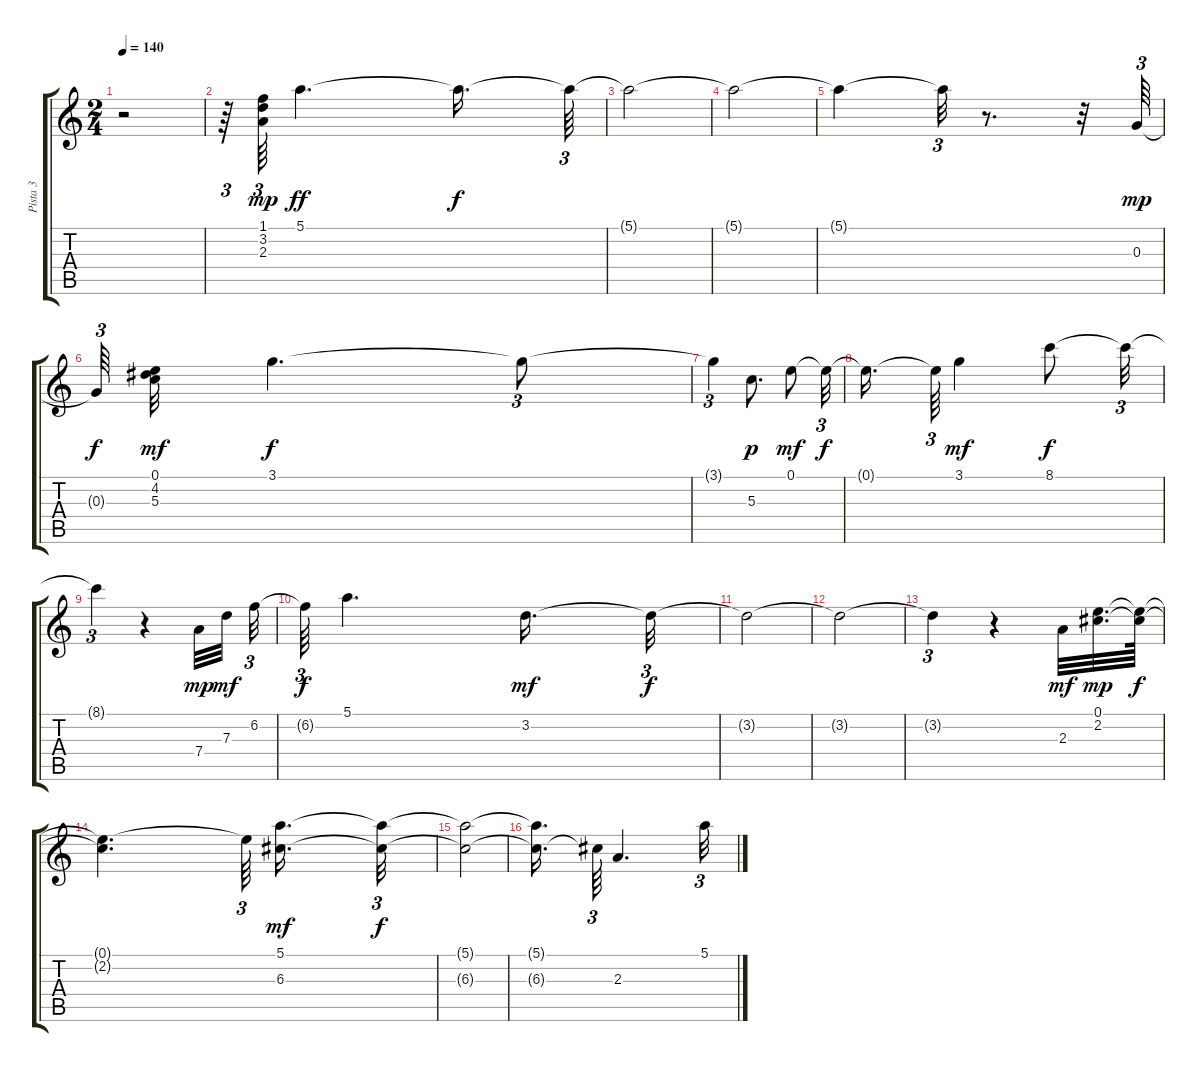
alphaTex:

\track ("Pista 3" "Pista 3") {instrument electricguitarclean}
\staff {score tabs}
\tuning (E4 B3 G3 D3 A2 E2) {hide}
\ts (2 4)
\tempo 140
\clef g2
\ks c
r.2{dy f} |
r.64{tu (3 2)} (1.1 3.2 2.3).64{tu (3 2) dy mp} 5.1.4{d dy ff} 5.1{t}.16{d dy f} 5.1{t}.64{tu (3 2)} |
5.1{t}.2 |
5.1{t}.2 |
5.1{t}.4 5.1{t}.32{tu (3 2)} r.8{d} r.32 0.3.64{tu (3 2) dy mp} |
0.3{t}.64{tu (3 2) dy f} (0.1 4.2 5.3).32{dy mf} 3.1.4{d dy f} 3.1{t}.8{tu (3 2)} |
3.1{t}.4{tu (3 2)} 5.3.8{d dy p} 0.1.8{dy mf} 0.1{t}.32{tu (3 2) dy f} |
0.1{t}.16{d} 0.1{t}.64{tu (3 2)} 3.1.4{dy mf} 8.1.8{dy f} 8.1{t}.32{tu (3 2)} |
8.1{t}.4{tu (3 2)} r.4 7.4.32{dy mp} 7.3.32{dy mf beam splitsecondary} 6.2.32{tu (3 2)} |
6.2{t}.64{tu (3 2) dy f} 5.1.4{d} 3.2.16{d dy mf} 3.2{t}.32{tu (3 2) dy f} |
3.2{t}.2 |
3.2{t}.2 |
3.2{t}.4{tu (3 2)} r.4 2.3.32{dy mf} (0.1 2.2).32{d dy mp} (0.1{t} 2.2{t}).64{dy f} |
(0.1{t} 2.2{t}).4{d} 0.1{t}.64{tu (3 2) beam splitsecondary} (5.1 6.3).16{d dy mf} (5.1{t} 6.3{t}).32{tu (3 2) dy f} |
(5.1{t} 6.3{t}).2 |
(5.1{t} 6.3{t}).16{d} 6.3{t}.64{tu (3 2)} 2.3.4{d} 5.1.32{tu (3 2)}
